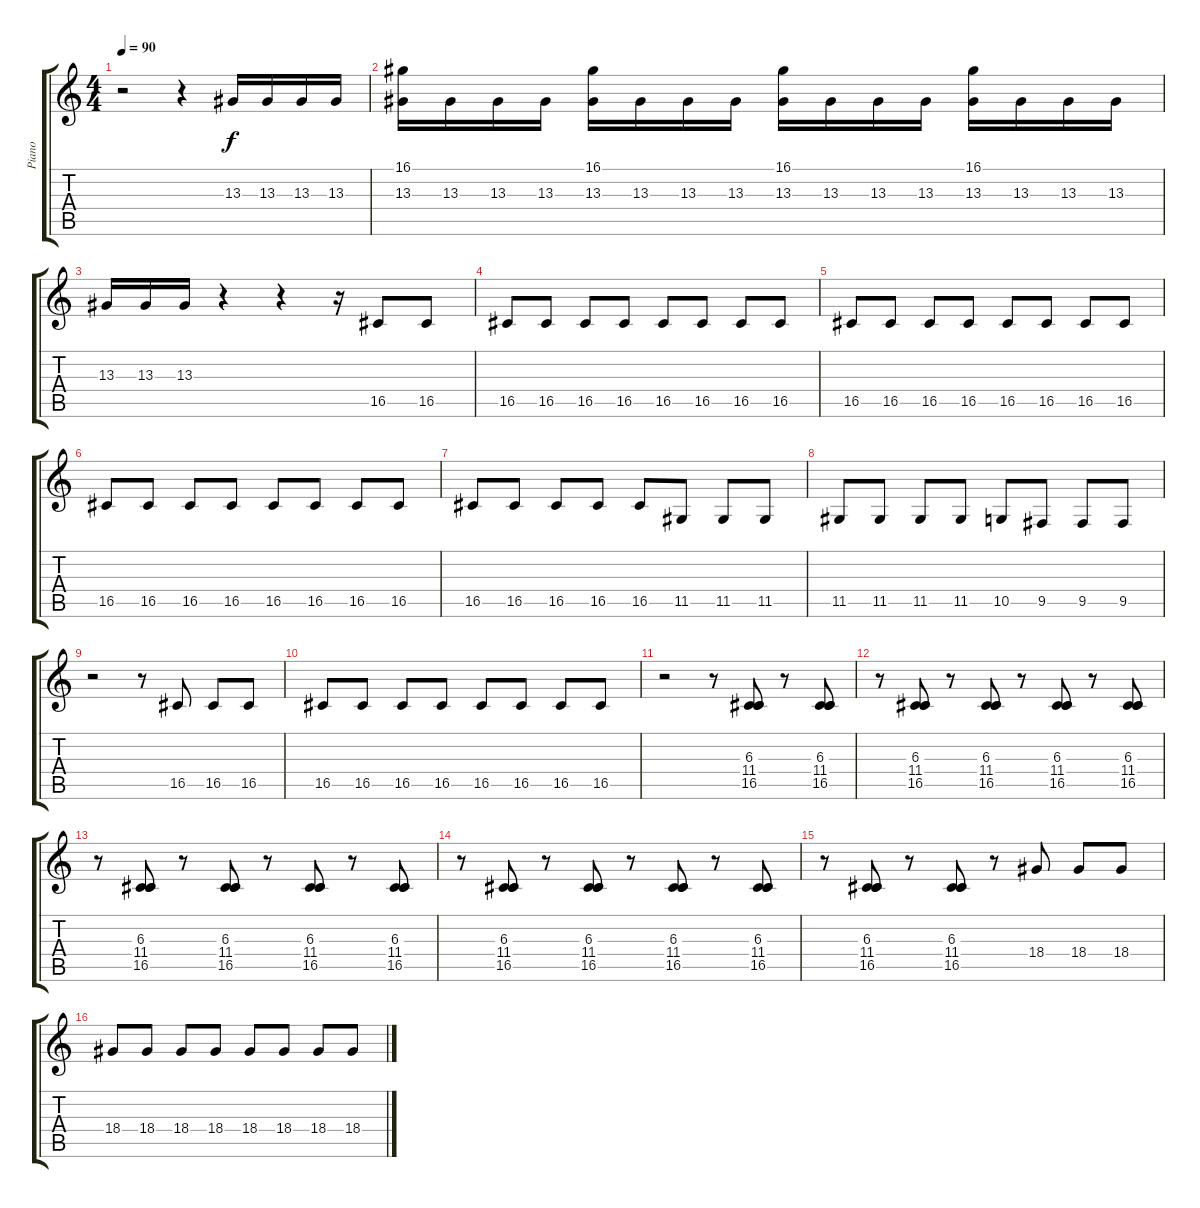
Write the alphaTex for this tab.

\track ("Piano" "Piano") {instrument acousticgrandpiano}
\staff {score tabs}
\tuning (E4 B3 G3 D3 A2 E2) {hide}
\ts (4 4)
\tempo 90
\clef g2
\ks c
r.2{dy f instrument acousticgrandpiano} r.4 13.3.16 13.3.16 13.3.16 13.3.16 |
(16.1 13.3).16 13.3.16 13.3.16 13.3.16 (16.1 13.3).16 13.3.16 13.3.16 13.3.16 (16.1 13.3).16 13.3.16 13.3.16 13.3.16 (16.1 13.3).16 13.3.16 13.3.16 13.3.16 |
13.3.16 13.3.16 13.3.16 r.4 r.4 r.16 16.5.8 16.5.8 |
16.5.8 16.5.8 16.5.8 16.5.8 16.5.8 16.5.8 16.5.8 16.5.8 |
16.5.8 16.5.8 16.5.8 16.5.8 16.5.8 16.5.8 16.5.8 16.5.8 |
16.5.8 16.5.8 16.5.8 16.5.8 16.5.8 16.5.8 16.5.8 16.5.8 |
16.5.8 16.5.8 16.5.8 16.5.8 16.5.8 11.5.8 11.5.8 11.5.8 |
11.5.8 11.5.8 11.5.8 11.5.8 10.5.8 9.5.8 9.5.8 9.5.8 |
r.2 r.8 16.5.8 16.5.8 16.5.8 |
16.5.8 16.5.8 16.5.8 16.5.8 16.5.8 16.5.8 16.5.8 16.5.8 |
r.2 r.8 (6.3 11.4 16.5).8 r.8 (6.3 11.4 16.5).8 |
r.8 (6.3 11.4 16.5).8 r.8 (6.3 11.4 16.5).8 r.8 (6.3 11.4 16.5).8 r.8 (6.3 11.4 16.5).8 |
r.8 (6.3 11.4 16.5).8 r.8 (6.3 11.4 16.5).8 r.8 (6.3 11.4 16.5).8 r.8 (6.3 11.4 16.5).8 |
r.8 (6.3 11.4 16.5).8 r.8 (6.3 11.4 16.5).8 r.8 (6.3 11.4 16.5).8 r.8 (6.3 11.4 16.5).8 |
r.8 (6.3 11.4 16.5).8 r.8 (6.3 11.4 16.5).8 r.8 18.4.8 18.4.8 18.4.8 |
18.4.8 18.4.8 18.4.8 18.4.8 18.4.8 18.4.8 18.4.8 18.4.8
